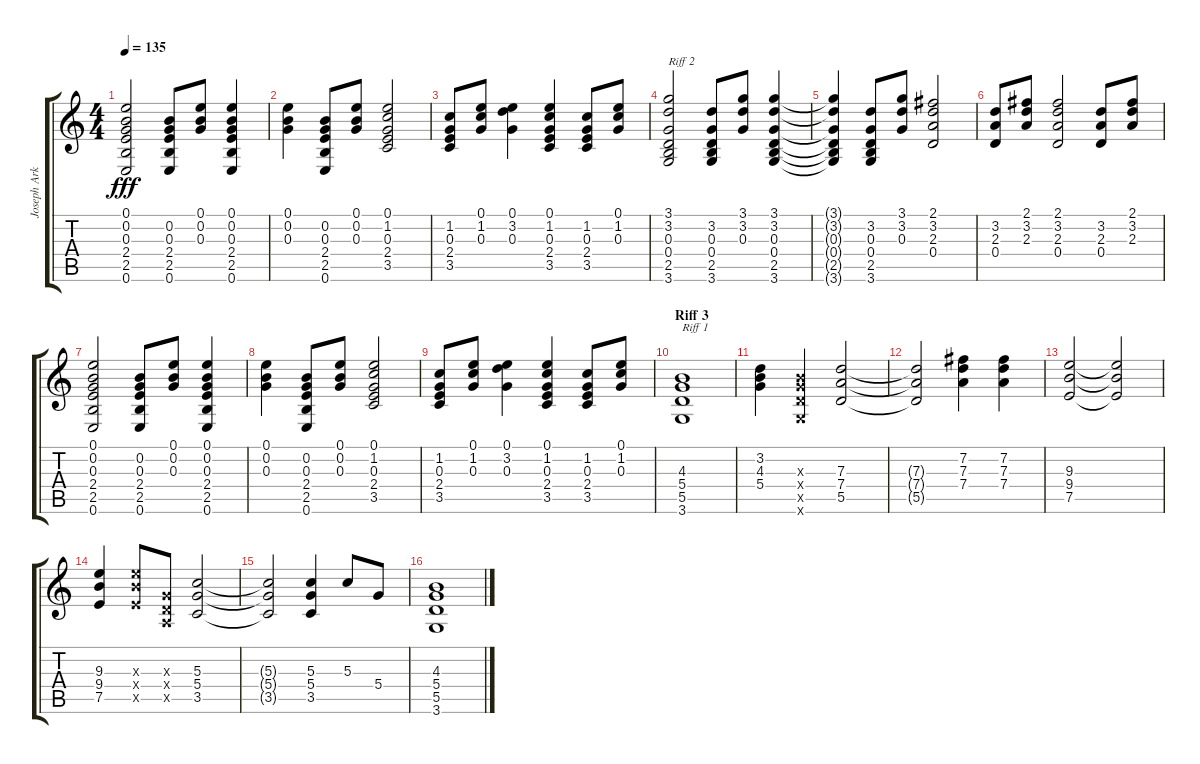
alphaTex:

\track ("Joseph Arkansas" "Joseph Ark") {instrument acousticguitarsteel}
\staff {score tabs}
\tuning (E4 B3 G3 D3 A2 E2) {hide}
\ts (4 4)
\tempo 135
\clef g2
\ks c
(0.1 0.2 0.3 2.4 2.5 0.6).2{dy fff} (0.2 0.3 2.4 2.5 0.6).8 (0.1 0.2 0.3).8 (0.1 0.2 0.3 2.4 2.5 0.6).4 |
(0.1 0.2 0.3).4 (0.2 0.3 2.4 2.5 0.6).8 (0.1 0.2 0.3).8 (0.1 1.2 0.3 2.4 3.5).2 |
(1.2 0.3 2.4 3.5).8 (0.1 1.2 0.3).8 (0.1 3.2 0.3).4 (0.1 1.2 0.3 2.4 3.5).4 (1.2 0.3 2.4 3.5).8 (0.1 1.2 0.3).8 |
(3.1 3.2 0.3 0.4 2.5 3.6).2{txt "Riff 2" volume 10} (3.2 0.3 0.4 2.5 3.6).8 (3.1 3.2 0.3).8 (3.1 3.2 0.3 0.4 2.5 3.6).4 |
(3.1{t} 3.2{t} 0.3{t} 0.4{t} 2.5{t} 3.6{t}).4 (3.2 0.3 0.4 2.5 3.6).8 (3.1 3.2 0.3).8 (2.1 3.2 2.3 0.4).2 |
(3.2 2.3 0.4).8 (2.1 3.2 2.3).8 (2.1 3.2 2.3 0.4).2 (3.2 2.3 0.4).8 (2.1 3.2 2.3).8 |
(0.1 0.2 0.3 2.4 2.5 0.6).2 (0.2 0.3 2.4 2.5 0.6).8 (0.1 0.2 0.3).8 (0.1 0.2 0.3 2.4 2.5 0.6).4 |
(0.1 0.2 0.3).4 (0.2 0.3 2.4 2.5 0.6).8 (0.1 0.2 0.3).8 (0.1 1.2 0.3 2.4 3.5).2 |
(1.2 0.3 2.4 3.5).8 (0.1 1.2 0.3).8 (0.1 3.2 0.3).4 (0.1 1.2 0.3 2.4 3.5).4 (1.2 0.3 2.4 3.5).8 (0.1 1.2 0.3).8 |
\section ("" "Riff 3")
(4.3 5.4 5.5 3.6).1{txt "Riff 1" volume 14} |
(3.2 4.3 5.4).4 (4.3{x} 5.4{x} 5.5{x} 3.6{x}).4 (7.3 7.4 5.5).2 |
(7.3{t} 7.4{t} 5.5{t}).2 (7.2 7.3 7.4).4 (7.2 7.3 7.4).4 |
(9.3 9.4 7.5).2 (9.3{t} 9.4{t} 7.5{t}).2 |
(9.3 9.4 7.5).4 (9.3{x} 9.4{x} 7.5{x}).8 (0.3{x} 0.4{x} 0.5{x}).8 (5.3 5.4 3.5).2 |
(5.3{t} 5.4{t} 3.5{t}).2 (5.3 5.4 3.5).4 5.3.8 5.4.8 |
(4.3 5.4 5.5 3.6).1{volume 12}
